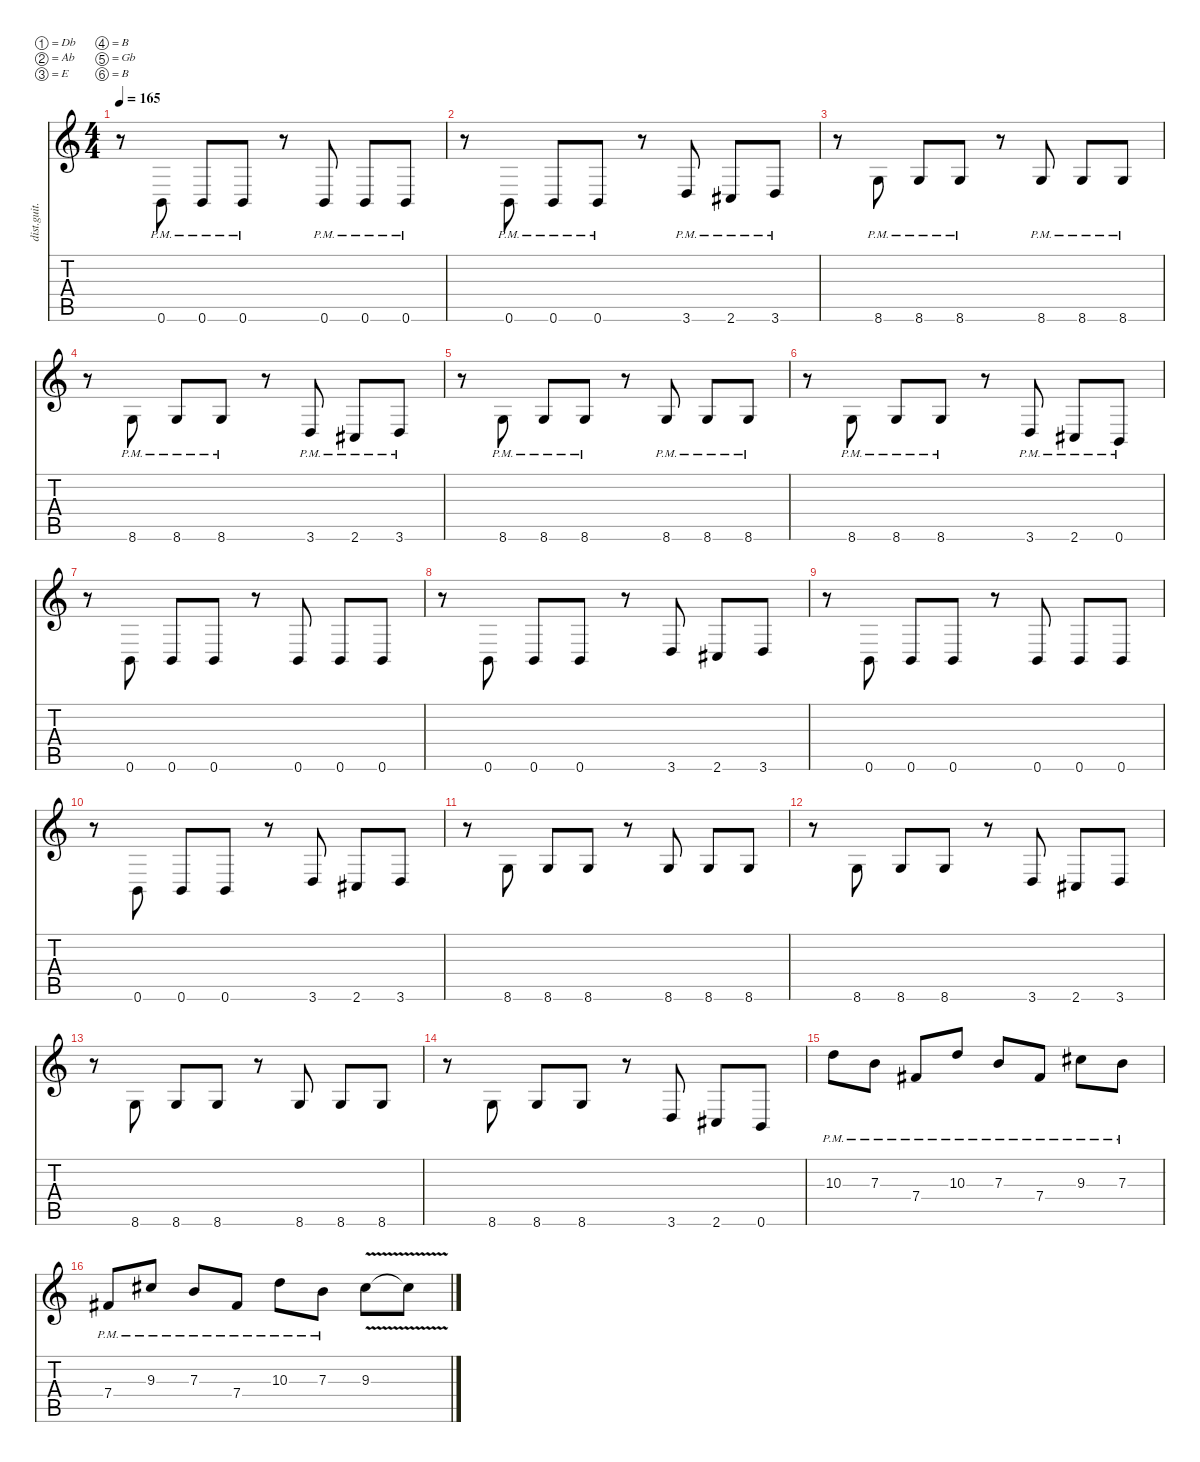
\defaultSystemsLayout 4
\hideDynamics
\bracketExtendMode nobrackets
\otherSystemsTrackNameOrientation horizontal
\track ("Distortion Guitar" "dist.guit.") {instrument distortionguitar}
\staff {score tabs}
\tuning (Db4 Ab3 E3 B2 Gb2 B1)
\ts (4 4)
\tempo 165
\clef g2
\ks c
r.8{dy mf beam Down} 0.6{pm}.8{beam Up} 0.6{pm}.8{beam Up} 0.6{pm}.8{beam Up} r.8{beam Up} 0.6{pm}.8{beam Up} 0.6{pm}.8{beam Up} 0.6{pm}.8{beam Up} |
r.8{beam Down} 0.6{pm}.8{beam Up} 0.6{pm}.8{beam Up} 0.6{pm}.8{beam Up} r.8{beam Up} 3.6{pm}.8{beam Up} 2.6{pm acc #}.8{beam Up} 3.6{pm}.8{beam Up} |
r.8{beam Down} 8.6{pm}.8{beam Up} 8.6{pm}.8{beam Up} 8.6{pm}.8{beam Up} r.8{beam Up} 8.6{pm}.8{beam Up} 8.6{pm}.8{beam Up} 8.6{pm}.8{beam Up} |
r.8{beam Down} 8.6{pm}.8{beam Up} 8.6{pm}.8{beam Up} 8.6{pm}.8{beam Up} r.8{beam Up} 3.6{pm}.8{beam Up} 2.6{pm acc #}.8{beam Up} 3.6{pm}.8{beam Up} |
r.8{beam Down} 8.6{pm}.8{beam Up} 8.6{pm}.8{beam Up} 8.6{pm}.8{beam Up} r.8{beam Up} 8.6{pm}.8{beam Up} 8.6{pm}.8{beam Up} 8.6{pm}.8{beam Up} |
r.8{beam Down} 8.6{pm}.8{beam Up} 8.6{pm}.8{beam Up} 8.6{pm}.8{beam Up} r.8{beam Up} 3.6{pm}.8{beam Up} 2.6{pm acc #}.8{beam Up} 0.6{pm}.8{beam Up} |
r.8{beam Down} 0.6.8{beam Up} 0.6.8{beam Up} 0.6.8{beam Up} r.8{beam Up} 0.6.8{beam Up} 0.6.8{beam Up} 0.6.8{beam Up} |
r.8{beam Down} 0.6.8{beam Up} 0.6.8{beam Up} 0.6.8{beam Up} r.8{beam Up} 3.6.8{beam Up} 2.6{acc #}.8{beam Up} 3.6.8{beam Up} |
r.8{beam Down} 0.6.8{beam Up} 0.6.8{beam Up} 0.6.8{beam Up} r.8{beam Up} 0.6.8{beam Up} 0.6.8{beam Up} 0.6.8{beam Up} |
r.8{beam Down} 0.6.8{beam Up} 0.6.8{beam Up} 0.6.8{beam Up} r.8{beam Up} 3.6.8{beam Up} 2.6{acc #}.8{beam Up} 3.6.8{beam Up} |
r.8{beam Down} 8.6.8{beam Up} 8.6.8{beam Up} 8.6.8{beam Up} r.8{beam Up} 8.6.8{beam Up} 8.6.8{beam Up} 8.6.8{beam Up} |
r.8{beam Down} 8.6.8{beam Up} 8.6.8{beam Up} 8.6.8{beam Up} r.8{beam Up} 3.6.8{beam Up} 2.6{acc #}.8{beam Up} 3.6.8{beam Up} |
r.8{beam Down} 8.6.8{beam Up} 8.6.8{beam Up} 8.6.8{beam Up} r.8{beam Up} 8.6.8{beam Up} 8.6.8{beam Up} 8.6.8{beam Up} |
r.8{beam Down} 8.6.8{beam Up} 8.6.8{beam Up} 8.6.8{beam Up} r.8{beam Up} 3.6.8{beam Up} 2.6{acc #}.8{beam Up} 0.6.8{beam Up} |
10.3{pm}.8{beam Down} 7.3{pm}.8{beam Down} 7.4{pm acc #}.8{beam Up} 10.3{pm}.8{beam Up} 7.3{pm}.8{beam Up} 7.4{pm acc #}.8{beam Up} 9.3{pm acc #}.8{beam Down} 7.3{pm}.8{beam Down} |
7.4{pm acc #}.8{beam Up} 9.3{pm acc #}.8{beam Up} 7.3{pm}.8{beam Up} 7.4{pm acc #}.8{beam Up} 10.3{pm}.8{beam Down} 7.3{pm}.8{beam Down} 9.3{v acc #}.8{beam Down} 9.3{t acc #}.8{beam Down}
